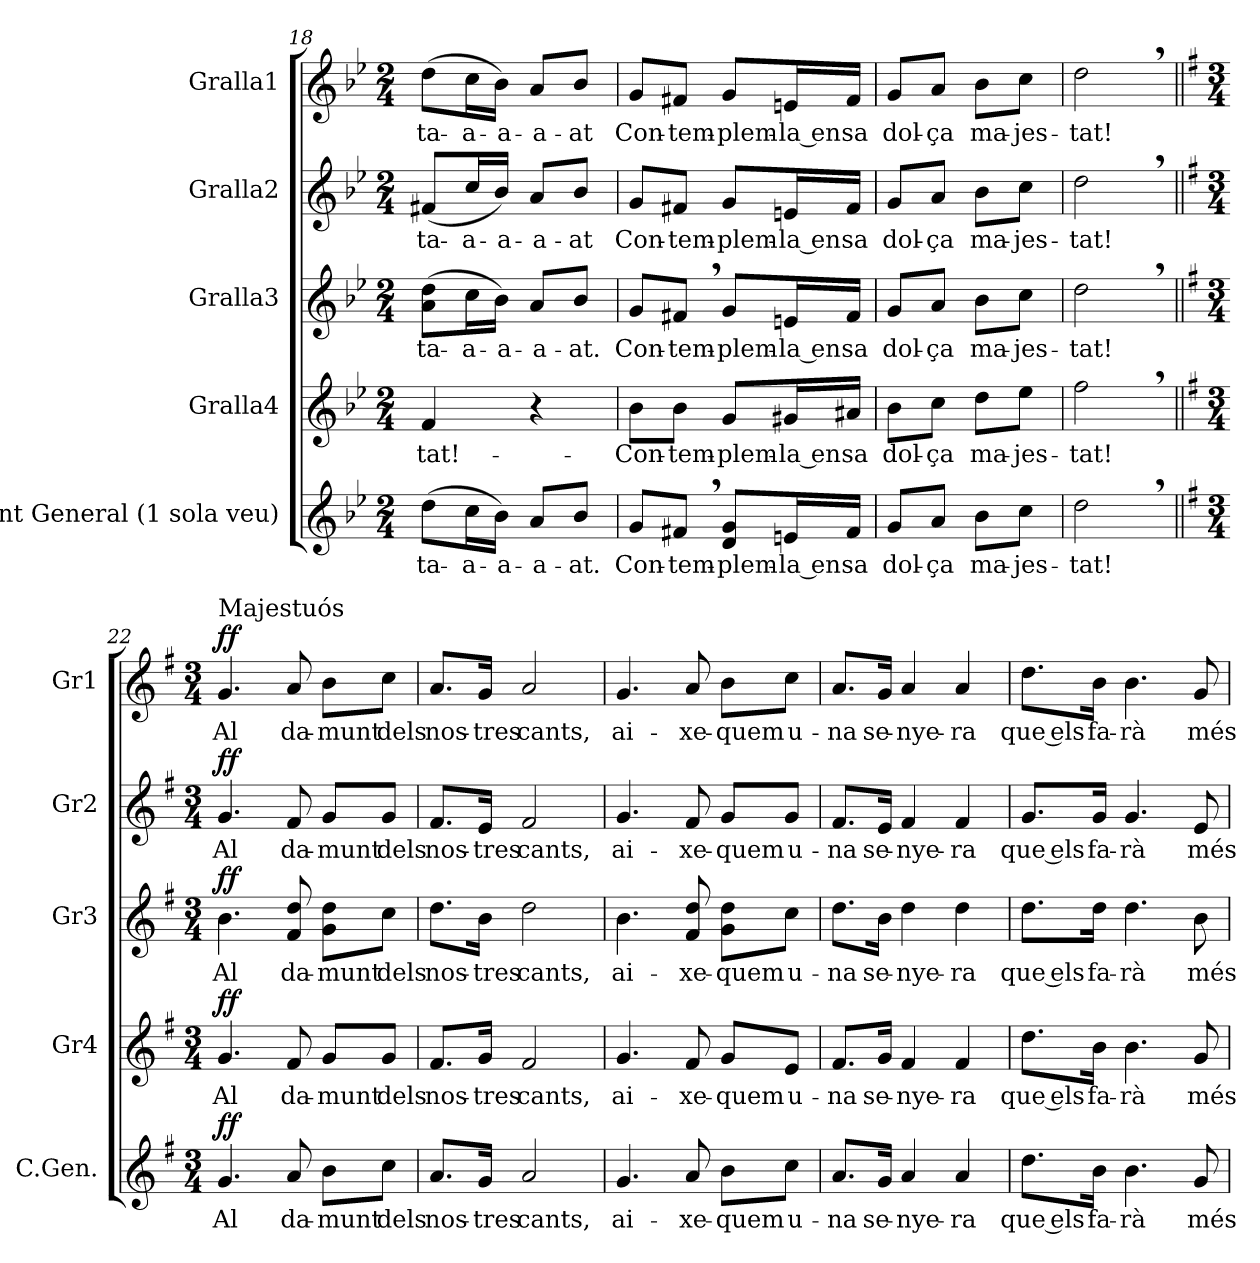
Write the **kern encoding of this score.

**kern	**text	**dynam	**kern	**text	**dynam	**kern	**text	**dynam	**kern	**text	**dynam	**kern	**text	**dynam
*part5	*part5	*part5	*part4	*part4	*part4	*part3	*part3	*part3	*part2	*part2	*part2	*part1	*part1	*part1
*staff5	*staff5	*staff5	*staff4	*staff4	*staff4	*staff3	*staff3	*staff3	*staff2	*staff2	*staff2	*staff1	*staff1	*staff1
*I"Cant General (1 sola veu)	*	*	*I"Gralla4	*	*	*I"Gralla3	*	*	*I"Gralla2	*	*	*I"Gralla1	*	*
*I'C.Gen.	*	*	*I'Gr4	*	*	*I'Gr3	*	*	*I'Gr2	*	*	*I'Gr1	*	*
*clefG2	*	*	*clefG2	*	*	*clefG2	*	*	*clefG2	*	*	*clefG2	*	*
*k[b-e-]	*	*	*k[b-e-]	*	*	*k[b-e-]	*	*	*k[b-e-]	*	*	*k[b-e-]	*	*
*M2/4	*	*	*M2/4	*	*	*M2/4	*	*	*M2/4	*	*	*M2/4	*	*
=18	=18	=18	=18	=18	=18	=18	=18	=18	=18	=18	=18	=18	=18	=18
!	!LO:LY:b	!	!	!LO:LY:b	!	!	!LO:LY:b	!	!	!LO:LY:b	!	!	!LO:LY:b	!
(>8dd\L	-ta-	.	4f/	-tat!-	.	(>8a\ 8dd\L	-ta-	.	(<8f#X/L	-ta-	.	(>8dd\L	-ta-	.
!	!LO:LY:b	!	!	!	!	!	!LO:LY:b	!	!	!LO:LY:b	!	!	!LO:LY:b	!
16cc\L	-a-	.	.	.	.	16cc\L	-a-	.	16cc/L	-a-	.	16cc\L	-a-	.
!	!LO:LY:b	!	!	!	!	!	!LO:LY:b	!	!	!LO:LY:b	!	!	!LO:LY:b	!
16b-\JJ)	-a-	.	.	.	.	16b-\JJ)	-a-	.	16b-/JJ)	-a-	.	16b-\JJ)	-a-	.
!	!LO:LY:b	!	!	!	!	!	!LO:LY:b	!	!	!LO:LY:b	!	!	!LO:LY:b	!
8a/L	-a-	.	4r	.	.	8a/L	-a-	.	8a/L	-a-	.	8a/L	-a-	.
!	!LO:LY:b	!	!	!	!	!	!LO:LY:b	!	!	!LO:LY:b	!	!	!LO:LY:b	!
8b-/J	-at.	.	.	.	.	8b-/J	-at.	.	8b-/J	-at	.	8b-/J	-at	.
=19	=19	=19	=19	=19	=19	=19	=19	=19	=19	=19	=19	=19	=19	=19
!	!LO:LY:b	!	!	!LO:LY:b	!	!	!LO:LY:b	!	!	!LO:LY:b	!	!	!LO:LY:b	!
8g/L	Con-	.	8b-\L	Con-	.	8g/L	Con-	.	8g/L	Con-	.	8g/L	Con-	.
!	!LO:LY:b	!	!	!LO:LY:b	!	!	!LO:LY:b	!	!	!LO:LY:b	!	!	!LO:LY:b	!
8f#X,/J	-tem-	.	8b-\J	-tem-	.	8f#X,/J	-tem-	.	8f#X/J	-tem-	.	8f#X/J	-tem-	.
!	!LO:LY:b	!	!	!LO:LY:b	!	!	!LO:LY:b	!	!	!LO:LY:b	!	!	!LO:LY:b	!
8d/ 8g/L	-plem-	.	8g/L	-plem-	.	8g/L	-plem-	.	8g/L	-plem-	.	8g/L	-plem-	.
!	!LO:LY:b	!	!	!LO:LY:b	!	!	!LO:LY:b	!	!	!LO:LY:b	!	!	!LO:LY:b	!
16en/L	la en	.	16g#X/L	la en	.	16en/L	la en	.	16en/L	la en	.	16en/L	la en	.
!	!LO:LY:b	!	!	!LO:LY:b	!	!	!LO:LY:b	!	!	!LO:LY:b	!	!	!LO:LY:b	!
16f#/JJ	sa	.	16a#X/JJ	sa	.	16f#/JJ	sa	.	16f#/JJ	sa	.	16f#/JJ	sa	.
=20	=20	=20	=20	=20	=20	=20	=20	=20	=20	=20	=20	=20	=20	=20
!	!LO:LY:b	!	!	!LO:LY:b	!	!	!LO:LY:b	!	!	!LO:LY:b	!	!	!LO:LY:b	!
8g/L	dol-	.	8b-\L	dol-	.	8g/L	dol-	.	8g/L	dol-	.	8g/L	dol-	.
!	!LO:LY:b	!	!	!LO:LY:b	!	!	!LO:LY:b	!	!	!LO:LY:b	!	!	!LO:LY:b	!
8a/J	-ça	.	8cc\J	-ça	.	8a/J	-ça	.	8a/J	-ça	.	8a/J	-ça	.
!	!LO:LY:b	!	!	!LO:LY:b	!	!	!LO:LY:b	!	!	!LO:LY:b	!	!	!LO:LY:b	!
8b-\L	ma-	.	8dd\L	ma-	.	8b-\L	ma-	.	8b-\L	ma-	.	8b-\L	ma-	.
!	!LO:LY:b	!	!	!LO:LY:b	!	!	!LO:LY:b	!	!	!LO:LY:b	!	!	!LO:LY:b	!
8cc\J	-jes-	.	8ee-\J	-jes-	.	8cc\J	-jes-	.	8cc\J	-jes-	.	8cc\J	-jes-	.
=21	=21	=21	=21	=21	=21	=21	=21	=21	=21	=21	=21	=21	=21	=21
!	!LO:LY:b	!	!	!LO:LY:b	!	!	!LO:LY:b	!	!	!LO:LY:b	!	!	!LO:LY:b	!
2dd,\	-tat!	.	2ff,\	-tat!	.	2dd,\	-tat!	.	2dd,\	-tat!	.	2dd,\	-tat!	.
=22||	=22||	=22||	=22||	=22||	=22||	=22||	=22||	=22||	=22||	=22||	=22||	=22||	=22||	=22||
*k[f#]	*	*	*k[f#]	*	*	*k[f#]	*	*	*k[f#]	*	*	*k[f#]	*	*
*M3/4	*	*	*M3/4	*	*	*M3/4	*	*	*M3/4	*	*	*M3/4	*	*
*	*	*	*	*	*	*	*	*	*	*	*	*MM80	*	*
!	!	!	!	!	!	!	!	!	!	!	!	!LO:TX:t=Majestuós	!	!
!	!LO:LY:b	!LO:DY:b	!	!LO:LY:b	!LO:DY:b	!	!LO:LY:b	!LO:DY:b	!	!LO:LY:b	!LO:DY:b	!	!LO:LY:b	!LO:DY:b
4.g/	Al	ff	4.g/	Al	ff	4.b\	Al	ff	4.g/	Al	ff	4.g/	Al	ff
!	!LO:LY:b	!	!	!LO:LY:b	!	!	!LO:LY:b	!	!	!LO:LY:b	!	!	!LO:LY:b	!
8a/	da-	.	8f#/	da-	.	8f#/ 8dd/	da-	.	8f#/	da-	.	8a/	da-	.
!	!LO:LY:b	!	!	!LO:LY:b	!	!	!LO:LY:b	!	!	!LO:LY:b	!	!	!LO:LY:b	!
8b\L	-munt	.	8g/L	-munt	.	8g\ 8dd\L	-munt	.	8g/L	-munt	.	8b\L	-munt	.
!	!LO:LY:b	!	!	!LO:LY:b	!	!	!LO:LY:b	!	!	!LO:LY:b	!	!	!LO:LY:b	!
8cc\J	dels	.	8g/J	dels	.	8cc\J	dels	.	8g/J	dels	.	8cc\J	dels	.
!!LO:LB:g=z
=23	=23	=23	=23	=23	=23	=23	=23	=23	=23	=23	=23	=23	=23	=23
!	!LO:LY:b	!	!	!LO:LY:b	!	!	!LO:LY:b	!	!	!LO:LY:b	!	!	!LO:LY:b	!
8.a/L	nos-	.	8.f#/L	nos-	.	8.dd\L	nos-	.	8.f#/L	nos-	.	8.a/L	nos-	.
!	!LO:LY:b	!	!	!LO:LY:b	!	!	!LO:LY:b	!	!	!LO:LY:b	!	!	!LO:LY:b	!
16g/Jk	-tres	.	16g/Jk	-tres	.	16b\Jk	-tres	.	16e/Jk	-tres	.	16g/Jk	-tres	.
!	!LO:LY:b	!	!	!LO:LY:b	!	!	!LO:LY:b	!	!	!LO:LY:b	!	!	!LO:LY:b	!
2a/	cants,	.	2f#/	cants,	.	2dd\	cants,	.	2f#/	cants,	.	2a/	cants,	.
=24	=24	=24	=24	=24	=24	=24	=24	=24	=24	=24	=24	=24	=24	=24
!	!LO:LY:b	!	!	!LO:LY:b	!	!	!LO:LY:b	!	!	!LO:LY:b	!	!	!LO:LY:b	!
4.g/	ai-	.	4.g/	ai-	.	4.b\	ai-	.	4.g/	ai-	.	4.g/	ai-	.
!	!LO:LY:b	!	!	!LO:LY:b	!	!	!LO:LY:b	!	!	!LO:LY:b	!	!	!LO:LY:b	!
8a/	-xe-	.	8f#/	-xe-	.	8f#/ 8dd/	-xe-	.	8f#/	-xe-	.	8a/	-xe-	.
!	!LO:LY:b	!	!	!LO:LY:b	!	!	!LO:LY:b	!	!	!LO:LY:b	!	!	!LO:LY:b	!
8b\L	-quem	.	8g/L	-quem	.	8g\ 8dd\L	-quem	.	8g/L	-quem	.	8b\L	-quem	.
!	!LO:LY:b	!	!	!LO:LY:b	!	!	!LO:LY:b	!	!	!LO:LY:b	!	!	!LO:LY:b	!
8cc\J	u-	.	8e/J	u-	.	8cc\J	u-	.	8g/J	u-	.	8cc\J	u-	.
=25	=25	=25	=25	=25	=25	=25	=25	=25	=25	=25	=25	=25	=25	=25
!	!LO:LY:b	!	!	!LO:LY:b	!	!	!LO:LY:b	!	!	!LO:LY:b	!	!	!LO:LY:b	!
8.a/L	-na	.	8.f#/L	-na	.	8.dd\L	-na	.	8.f#/L	-na	.	8.a/L	-na	.
!	!LO:LY:b	!	!	!LO:LY:b	!	!	!LO:LY:b	!	!	!LO:LY:b	!	!	!LO:LY:b	!
16g/Jk	se-	.	16g/Jk	se-	.	16b\Jk	se-	.	16e/Jk	se-	.	16g/Jk	se-	.
!	!LO:LY:b	!	!	!LO:LY:b	!	!	!LO:LY:b	!	!	!LO:LY:b	!	!	!LO:LY:b	!
4a/	-nye-	.	4f#/	-nye-	.	4dd\	-nye-	.	4f#/	-nye-	.	4a/	-nye-	.
!	!LO:LY:b	!	!	!LO:LY:b	!	!	!LO:LY:b	!	!	!LO:LY:b	!	!	!LO:LY:b	!
4a/	-ra	.	4f#/	-ra	.	4dd\	-ra	.	4f#/	-ra	.	4a/	-ra	.
=26	=26	=26	=26	=26	=26	=26	=26	=26	=26	=26	=26	=26	=26	=26
!	!LO:LY:b	!	!	!LO:LY:b	!	!	!LO:LY:b	!	!	!LO:LY:b	!	!	!LO:LY:b	!
8.dd\L	que els	.	8.dd\L	que els	.	8.dd\L	que els	.	8.g/L	que els	.	8.dd\L	que els	.
!	!LO:LY:b	!	!	!LO:LY:b	!	!	!LO:LY:b	!	!	!LO:LY:b	!	!	!LO:LY:b	!
16b\Jk	fa-	.	16b\Jk	fa-	.	16dd\Jk	fa-	.	16g/Jk	fa-	.	16b\Jk	fa-	.
!	!LO:LY:b	!	!	!LO:LY:b	!	!	!LO:LY:b	!	!	!LO:LY:b	!	!	!LO:LY:b	!
4.b\	-rà	.	4.b\	-rà	.	4.dd\	-rà	.	4.g/	-rà	.	4.b\	-rà	.
!	!LO:LY:b	!	!	!LO:LY:b	!	!	!LO:LY:b	!	!	!LO:LY:b	!	!	!LO:LY:b	!
8g/	més	.	8g/	més	.	8b\	més	.	8e/	més	.	8g/	més	.
=	=	=	=	=	=	=	=	=	=	=	=	=	=	=
*-	*-	*-	*-	*-	*-	*-	*-	*-	*-	*-	*-	*-	*-	*-
